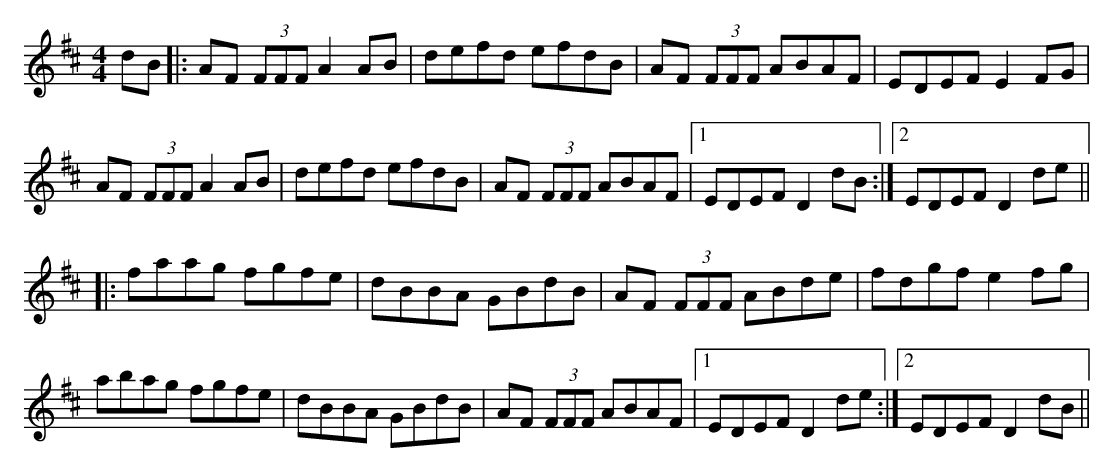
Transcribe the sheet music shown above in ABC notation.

X:1
M:4/4
K:D
dB|:AF (3FFF A2 AB|defd efdB|AF (3FFF ABAF|EDEF E2 FG|
AF (3FFF A2 AB|defd efdB|AF (3FFF ABAF|1 EDEF D2 dB:|2 EDEF D2 de||
|:faag fgfe|dBBA GBdB|AF (3FFF ABde|fdgf e2 fg|
abag fgfe|dBBA GBdB|AF (3FFF ABAF|1 EDEF D2 de:|2 EDEF D2 dB||
